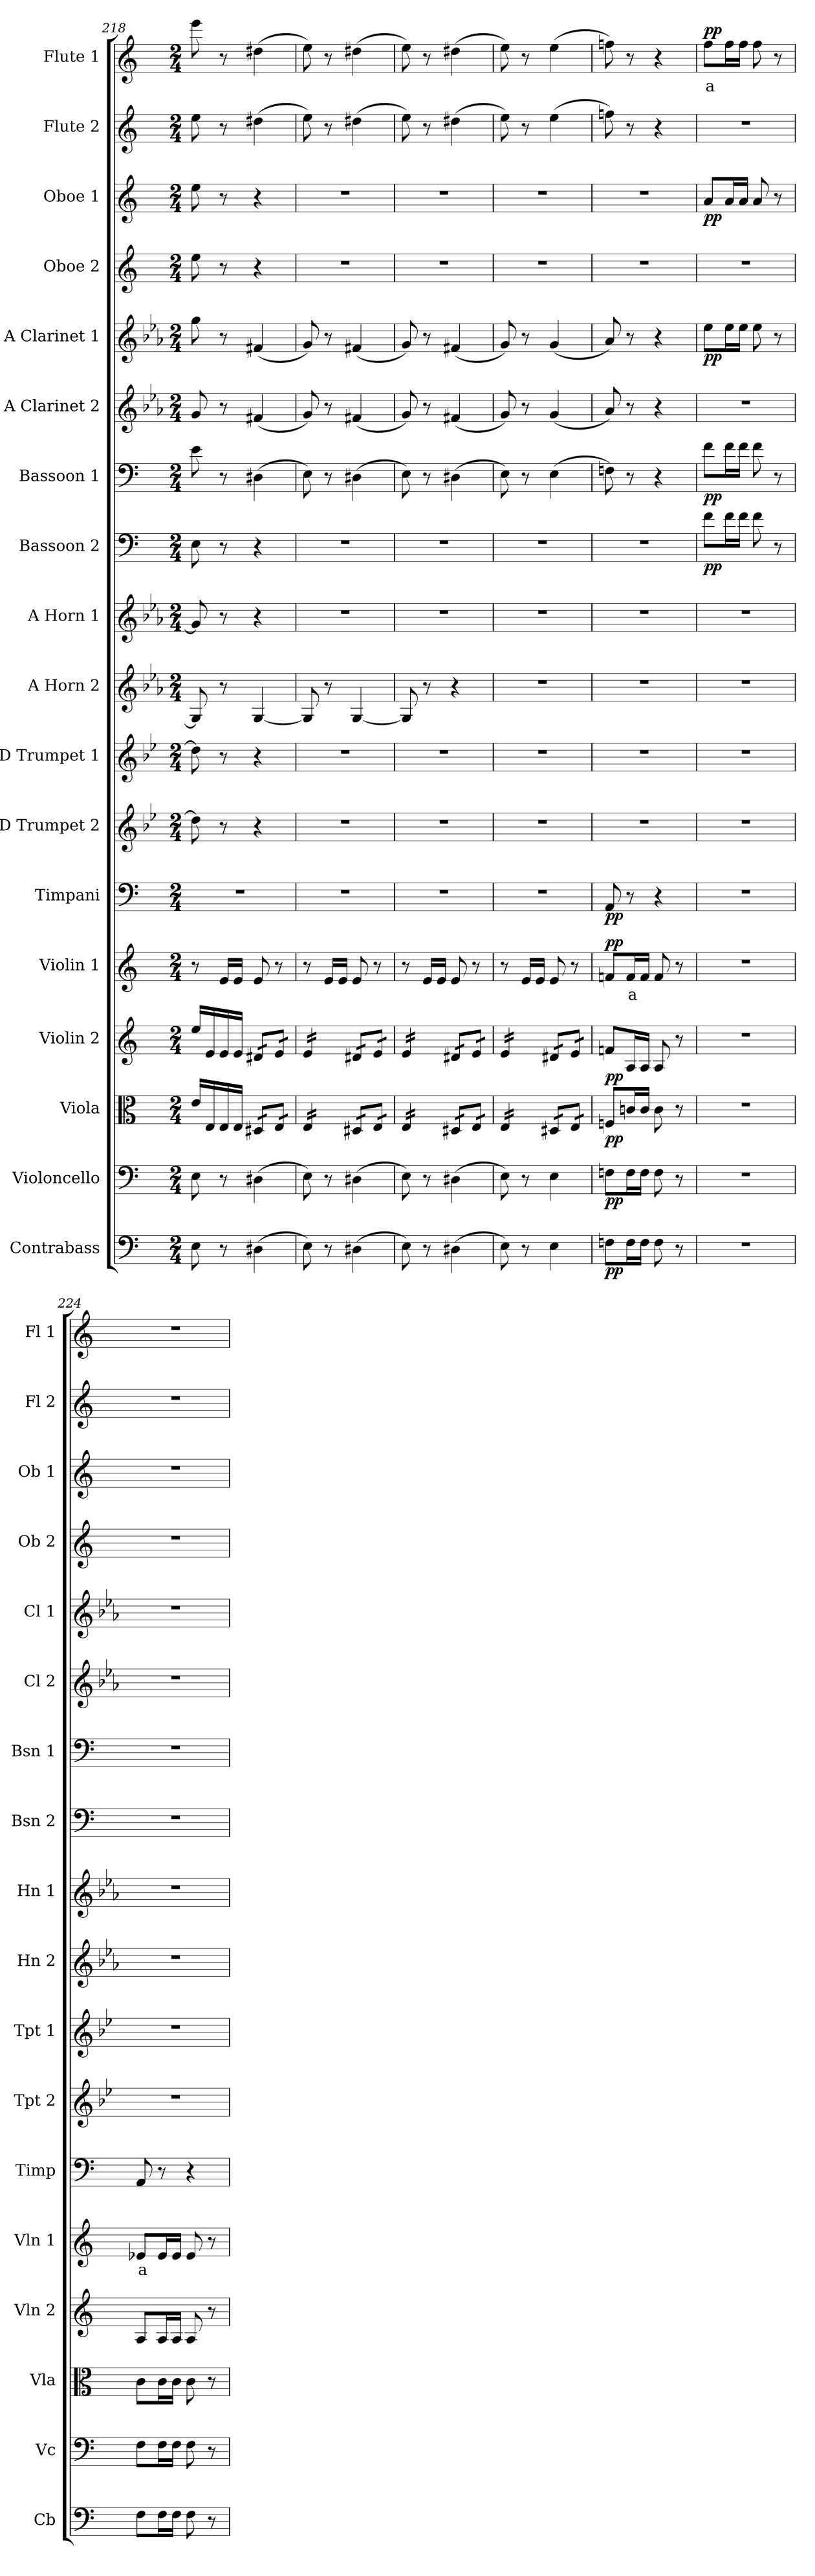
**kern	**dynam	**kern	**dynam	**kern	**dynam	**kern	**dynam	**kern	**text	**dynam	**kern	**dynam	**kern	**kern	**kern	**kern	**kern	**dynam	**kern	**dynam	**kern	**kern	**dynam	**kern	**kern	**dynam	**kern	**kern	**text	**dynam
*part18	*part18	*part17	*part17	*part16	*part16	*part15	*part15	*part14	*part14	*part14	*part13	*part13	*part12	*part11	*part10	*part9	*part8	*part8	*part7	*part7	*part6	*part5	*part5	*part4	*part3	*part3	*part2	*part1	*part1	*part1
*staff18	*staff18	*staff17	*staff17	*staff16	*staff16	*staff15	*staff15	*staff14	*staff14	*staff14	*staff13	*staff13	*staff12	*staff11	*staff10	*staff9	*staff8	*staff8	*staff7	*staff7	*staff6	*staff5	*staff5	*staff4	*staff3	*staff3	*staff2	*staff1	*staff1	*staff1
*I"Contrabass	*	*I"Violoncello	*	*I"Viola	*	*I"Violin 2	*	*I"Violin 1	*	*	*I"Timpani	*	*I"D Trumpet 2	*I"D Trumpet 1	*I"A Horn 2	*I"A Horn 1	*I"Bassoon 2	*	*I"Bassoon 1	*	*I"A Clarinet 2	*I"A Clarinet 1	*	*I"Oboe 2	*I"Oboe 1	*	*I"Flute 2	*I"Flute 1	*	*
*I'Cb	*	*I'Vc	*	*I'Vla	*	*I'Vln 2	*	*I'Vln 1	*	*	*I'Timp	*	*I'Tpt 2	*I'Tpt 1	*I'Hn 2	*I'Hn 1	*I'Bsn 2	*	*I'Bsn 1	*	*I'Cl 2	*I'Cl 1	*	*I'Ob 2	*I'Ob 1	*	*I'Fl 2	*I'Fl 1	*	*
*clefF4	*	*clefF4	*	*clefC3	*	*clefG2	*	*clefG2	*	*	*clefF4	*	*clefG2	*clefG2	*clefG2	*clefG2	*clefF4	*	*clefF4	*	*clefG2	*clefG2	*	*clefG2	*clefG2	*	*clefG2	*clefG2	*	*
*ITrd7c12	*	*	*	*	*	*	*	*	*	*	*	*	*ITrd-1c-2	*ITrd-1c-2	*ITrd2c3	*ITrd2c3	*	*	*	*	*ITrd2c3	*ITrd2c3	*	*	*	*	*	*	*	*
*k[]	*	*k[]	*	*k[]	*	*k[]	*	*k[]	*	*	*k[]	*	*k[]	*k[]	*k[]	*k[]	*k[]	*	*k[]	*	*k[]	*k[]	*	*k[]	*k[]	*	*k[]	*k[]	*	*
*M2/4	*	*M2/4	*	*M2/4	*	*M2/4	*	*M2/4	*	*	*M2/4	*	*M2/4	*M2/4	*M2/4	*M2/4	*M2/4	*	*M2/4	*	*M2/4	*M2/4	*	*M2/4	*M2/4	*	*M2/4	*M2/4	*	*
=218	=218	=218	=218	=218	=218	=218	=218	=218	=218	=218	=218	=218	=218	=218	=218	=218	=218	=218	=218	=218	=218	=218	=218	=218	=218	=218	=218	=218	=218	=218
8EE\	.	8E\	.	16e/LL	.	16ee/LL	.	8r	.	.	2r	.	8ee\]	8ee\]	8E/]	8e/]	8E\	.	8e\	.	8e/	8ee\	.	8ee\	8ee\	.	8ee\	8eee\	.	.
.	.	.	.	16E/	.	16e/	.	.	.	.	.	.	.	.	.	.	.	.	.	.	.	.	.	.	.	.	.	.	.	.
8r	.	8r	.	16E/	.	16e/	.	16e/LL	.	.	.	.	8r	8r	8r	8r	8r	.	8r	.	8r	8r	.	8r	8r	.	8r	8r	.	.
.	.	.	.	16E/JJ	.	16e/JJ	.	16e/JJ	.	.	.	.	.	.	.	.	.	.	.	.	.	.	.	.	.	.	.	.	.	.
*	*	*	*	*tremolo	*	*	*	*	*	*	*	*	*	*	*	*	*	*	*	*	*	*	*	*	*	*	*	*	*	*
*	*	*	*	*	*	*tremolo	*	*	*	*	*	*	*	*	*	*	*	*	*	*	*	*	*	*	*	*	*	*	*	*
(4DD#X\	.	(4D#X\	.	16D#X/LL	.	16d#X/LL	.	8e/	.	.	.	.	4r	4r	[4E/	4r	4r	.	(4D#X\	.	(4d#X/	(4d#X/	.	4r	4r	.	(4dd#X\	(4dd#X\	.	.
.	.	.	.	16D#X/	.	16d#X/	.	.	.	.	.	.	.	.	.	.	.	.	.	.	.	.	.	.	.	.	.	.	.	.
.	.	.	.	16E/	.	16e/	.	8r	.	.	.	.	.	.	.	.	.	.	.	.	.	.	.	.	.	.	.	.	.	.
.	.	.	.	16E/JJ	.	16e/JJ	.	.	.	.	.	.	.	.	.	.	.	.	.	.	.	.	.	.	.	.	.	.	.	.
=219	=219	=219	=219	=219	=219	=219	=219	=219	=219	=219	=219	=219	=219	=219	=219	=219	=219	=219	=219	=219	=219	=219	=219	=219	=219	=219	=219	=219	=219	=219
8EE\)	.	8E\)	.	16E/LL	.	16e/LL	.	8r	.	.	2r	.	2r	2r	8E/]	2r	2r	.	8E\)	.	8e/)	8e/)	.	2r	2r	.	8ee\)	8ee\)	.	.
.	.	.	.	16E/	.	16e/	.	.	.	.	.	.	.	.	.	.	.	.	.	.	.	.	.	.	.	.	.	.	.	.
8r	.	8r	.	16E/	.	16e/	.	16e/LL	.	.	.	.	.	.	8r	.	.	.	8r	.	8r	8r	.	.	.	.	8r	8r	.	.
.	.	.	.	16E/JJ	.	16e/JJ	.	16e/JJ	.	.	.	.	.	.	.	.	.	.	.	.	.	.	.	.	.	.	.	.	.	.
(4DD#X\	.	(4D#X\	.	16D#X/LL	.	16d#X/LL	.	8e/	.	.	.	.	.	.	[4E/	.	.	.	(4D#X\	.	(4d#X/	(4d#X/	.	.	.	.	(4dd#X\	(4dd#X\	.	.
.	.	.	.	16D#X/	.	16d#X/	.	.	.	.	.	.	.	.	.	.	.	.	.	.	.	.	.	.	.	.	.	.	.	.
.	.	.	.	16E/	.	16e/	.	8r	.	.	.	.	.	.	.	.	.	.	.	.	.	.	.	.	.	.	.	.	.	.
.	.	.	.	16E/JJ	.	16e/JJ	.	.	.	.	.	.	.	.	.	.	.	.	.	.	.	.	.	.	.	.	.	.	.	.
=220	=220	=220	=220	=220	=220	=220	=220	=220	=220	=220	=220	=220	=220	=220	=220	=220	=220	=220	=220	=220	=220	=220	=220	=220	=220	=220	=220	=220	=220	=220
8EE\)	.	8E\)	.	16E/LL	.	16e/LL	.	8r	.	.	2r	.	2r	2r	8E/]	2r	2r	.	8E\)	.	8e/)	8e/)	.	2r	2r	.	8ee\)	8ee\)	.	.
.	.	.	.	16E/	.	16e/	.	.	.	.	.	.	.	.	.	.	.	.	.	.	.	.	.	.	.	.	.	.	.	.
8r	.	8r	.	16E/	.	16e/	.	16e/LL	.	.	.	.	.	.	8r	.	.	.	8r	.	8r	8r	.	.	.	.	8r	8r	.	.
.	.	.	.	16E/JJ	.	16e/JJ	.	16e/JJ	.	.	.	.	.	.	.	.	.	.	.	.	.	.	.	.	.	.	.	.	.	.
(4DD#X\	.	(4D#X\	.	16D#X/LL	.	16d#X/LL	.	8e/	.	.	.	.	.	.	4r	.	.	.	(4D#X\	.	(4d#X/	(4d#X/	.	.	.	.	(4dd#X\	(4dd#X\	.	.
.	.	.	.	16D#X/	.	16d#X/	.	.	.	.	.	.	.	.	.	.	.	.	.	.	.	.	.	.	.	.	.	.	.	.
.	.	.	.	16E/	.	16e/	.	8r	.	.	.	.	.	.	.	.	.	.	.	.	.	.	.	.	.	.	.	.	.	.
.	.	.	.	16E/JJ	.	16e/JJ	.	.	.	.	.	.	.	.	.	.	.	.	.	.	.	.	.	.	.	.	.	.	.	.
=221	=221	=221	=221	=221	=221	=221	=221	=221	=221	=221	=221	=221	=221	=221	=221	=221	=221	=221	=221	=221	=221	=221	=221	=221	=221	=221	=221	=221	=221	=221
8EE\)	.	8E\)	.	16E/LL	.	16e/LL	.	8r	.	.	2r	.	2r	2r	2r	2r	2r	.	8E\)	.	8e/)	8e/)	.	2r	2r	.	8ee\)	8ee\)	.	.
.	.	.	.	16E/	.	16e/	.	.	.	.	.	.	.	.	.	.	.	.	.	.	.	.	.	.	.	.	.	.	.	.
8r	.	8r	.	16E/	.	16e/	.	16e/LL	.	.	.	.	.	.	.	.	.	.	8r	.	8r	8r	.	.	.	.	8r	8r	.	.
.	.	.	.	16E/JJ	.	16e/JJ	.	16e/JJ	.	.	.	.	.	.	.	.	.	.	.	.	.	.	.	.	.	.	.	.	.	.
4EE\	.	4E\	.	16D#X/LL	.	16d#X/LL	.	8e/	.	.	.	.	.	.	.	.	.	.	(4E\	.	(4e/	(4e/	.	.	.	.	(4ee\	(4ee\	.	.
.	.	.	.	16D#X/	.	16d#X/	.	.	.	.	.	.	.	.	.	.	.	.	.	.	.	.	.	.	.	.	.	.	.	.
.	.	.	.	16E/	.	16e/	.	8r	.	.	.	.	.	.	.	.	.	.	.	.	.	.	.	.	.	.	.	.	.	.
.	.	.	.	16E/JJ	.	16e/JJ	.	.	.	.	.	.	.	.	.	.	.	.	.	.	.	.	.	.	.	.	.	.	.	.
*	*	*	*	*	*	*Xtremolo	*	*	*	*	*	*	*	*	*	*	*	*	*	*	*	*	*	*	*	*	*	*	*	*
*	*	*	*	*Xtremolo	*	*	*	*	*	*	*	*	*	*	*	*	*	*	*	*	*	*	*	*	*	*	*	*	*	*
=222	=222	=222	=222	=222	=222	=222	=222	=222	=222	=222	=222	=222	=222	=222	=222	=222	=222	=222	=222	=222	=222	=222	=222	=222	=222	=222	=222	=222	=222	=222
!	!LO:DY:b	!	!LO:DY:b	!	!LO:DY:b	!	!LO:DY:b	!	!	!LO:DY:b	!	!LO:DY:b	!	!	!	!	!	!	!	!	!	!	!	!	!	!	!	!	!	!
8FFn\L	pp	8Fn\L	pp	8Fn/L	pp	8fn/L	pp	8fn/L	.	pp	8AA/	pp	2r	2r	2r	2r	2r	.	8Fn\)	.	8f/)	8f/)	.	2r	2r	.	8ffn\)	8ffn\)	.	.
!	!	!	!	!	!	!	!	!	!LO:LY:b:color=#FF0000	!	!	!	!	!	!	!	!	!	!	!	!	!	!	!	!	!	!	!	!	!
16FF\L	.	16F\L	.	16cn/L	.	16A/L	.	16f/L	a	.	8r	.	.	.	.	.	.	.	8r	.	8r	8r	.	.	.	.	8r	8r	.	.
16FF\JJ	.	16F\JJ	.	16c/JJ	.	16A/JJ	.	16f/JJ	.	.	.	.	.	.	.	.	.	.	.	.	.	.	.	.	.	.	.	.	.	.
8FF\	.	8F\	.	8c\	.	8A/	.	8f/	.	.	4r	.	.	.	.	.	.	.	4r	.	4r	4r	.	.	.	.	4r	4r	.	.
8r	.	8r	.	8r	.	8r	.	8r	.	.	.	.	.	.	.	.	.	.	.	.	.	.	.	.	.	.	.	.	.	.
=223	=223	=223	=223	=223	=223	=223	=223	=223	=223	=223	=223	=223	=223	=223	=223	=223	=223	=223	=223	=223	=223	=223	=223	=223	=223	=223	=223	=223	=223	=223
!	!	!	!	!	!	!	!	!	!	!	!	!	!	!	!	!	!	!LO:DY:b	!	!LO:DY:b	!	!	!LO:DY:b	!	!	!LO:DY:b	!	!	!LO:LY:b:color=#FF0000	!LO:DY:b
2r	.	2r	.	2r	.	2r	.	2r	.	.	2r	.	2r	2r	2r	2r	8f\L	pp	8f\L	pp	2r	8cc\L	pp	2r	8a/L	pp	2r	8ff\L	a	pp
.	.	.	.	.	.	.	.	.	.	.	.	.	.	.	.	.	16f\L	.	16f\L	.	.	16cc\L	.	.	16a/L	.	.	16ff\L	.	.
.	.	.	.	.	.	.	.	.	.	.	.	.	.	.	.	.	16f\JJ	.	16f\JJ	.	.	16cc\JJ	.	.	16a/JJ	.	.	16ff\JJ	.	.
.	.	.	.	.	.	.	.	.	.	.	.	.	.	.	.	.	8f\	.	8f\	.	.	8cc\	.	.	8a/	.	.	8ff\	.	.
.	.	.	.	.	.	.	.	.	.	.	.	.	.	.	.	.	8r	.	8r	.	.	8r	.	.	8r	.	.	8r	.	.
!!LO:PB:g=z
=224	=224	=224	=224	=224	=224	=224	=224	=224	=224	=224	=224	=224	=224	=224	=224	=224	=224	=224	=224	=224	=224	=224	=224	=224	=224	=224	=224	=224	=224	=224
!	!	!	!	!	!	!	!	!	!LO:LY:b:color=#FF0000	!	!	!	!	!	!	!	!	!	!	!	!	!	!	!	!	!	!	!	!	!
8FF\L	.	8F\L	.	8c\L	.	8A/L	.	8e-X/L	a	.	8AA/	.	2r	2r	2r	2r	2r	.	2r	.	2r	2r	.	2r	2r	.	2r	2r	.	.
16FF\L	.	16F\L	.	16c\L	.	16A/L	.	16e-/L	.	.	8r	.	.	.	.	.	.	.	.	.	.	.	.	.	.	.	.	.	.	.
16FF\JJ	.	16F\JJ	.	16c\JJ	.	16A/JJ	.	16e-/JJ	.	.	.	.	.	.	.	.	.	.	.	.	.	.	.	.	.	.	.	.	.	.
8FF\	.	8F\	.	8c\	.	8A/	.	8e-/	.	.	4r	.	.	.	.	.	.	.	.	.	.	.	.	.	.	.	.	.	.	.
8r	.	8r	.	8r	.	8r	.	8r	.	.	.	.	.	.	.	.	.	.	.	.	.	.	.	.	.	.	.	.	.	.
=	=	=	=	=	=	=	=	=	=	=	=	=	=	=	=	=	=	=	=	=	=	=	=	=	=	=	=	=	=	=
*-	*-	*-	*-	*-	*-	*-	*-	*-	*-	*-	*-	*-	*-	*-	*-	*-	*-	*-	*-	*-	*-	*-	*-	*-	*-	*-	*-	*-	*-	*-
